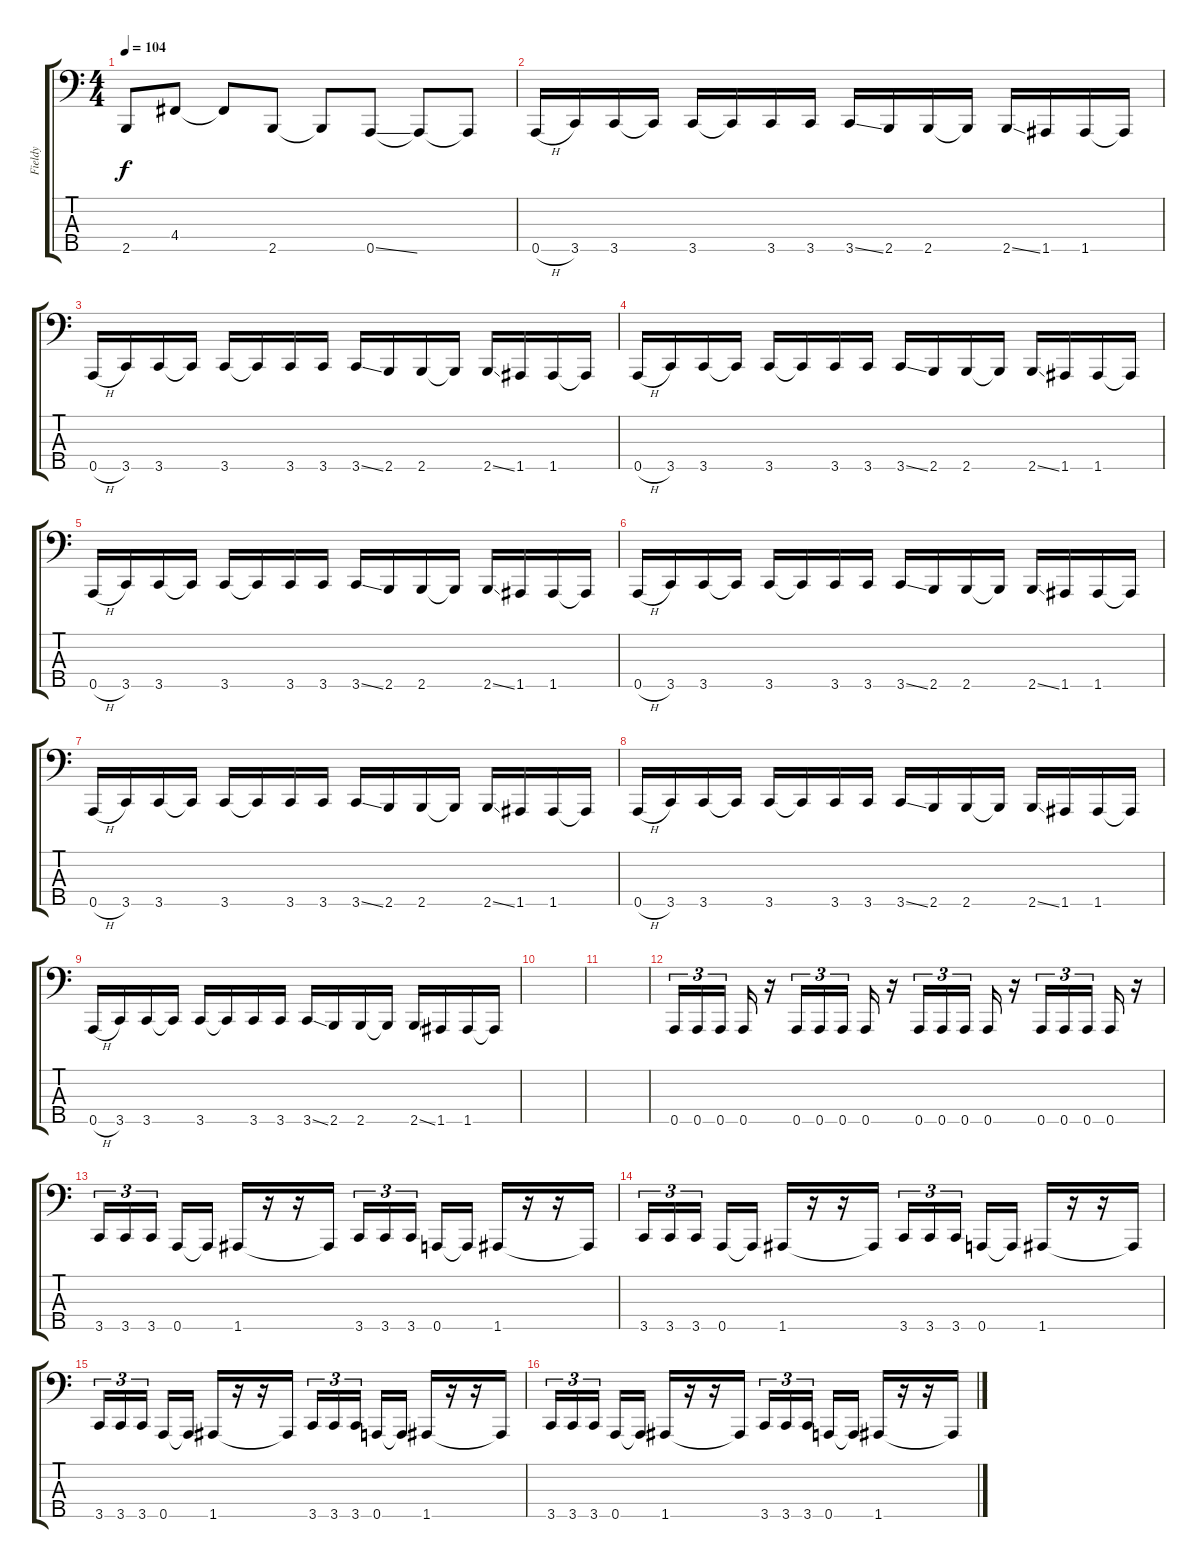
\track ("Fieldy" "Fieldy") {instrument slapbass1}
\staff {score tabs}
\tuning (F2 C2 G1 D1 A0) {hide}
\ts (4 4)
\tempo 104
\clef f4
\ks c
2.5.8{dy f} 4.4.8 4.4{t}.8 2.5.8 2.5{t}.8 0.5{ss}.8 0.5{t}.8 0.5{t}.8 |
0.5{h}.16{instrument slapbass1} 3.5.16 3.5.16 3.5{t}.16 3.5.16 3.5{t}.16 3.5.16 3.5.16 3.5{ss}.16 2.5.16 2.5.16 2.5{t}.16 2.5{ss}.16 1.5.16 1.5.16 1.5{t}.16 |
0.5{h}.16 3.5.16 3.5.16 3.5{t}.16 3.5.16 3.5{t}.16 3.5.16 3.5.16 3.5{ss}.16 2.5.16 2.5.16 2.5{t}.16 2.5{ss}.16 1.5.16 1.5.16 1.5{t}.16 |
0.5{h}.16 3.5.16 3.5.16 3.5{t}.16 3.5.16 3.5{t}.16 3.5.16 3.5.16 3.5{ss}.16 2.5.16 2.5.16 2.5{t}.16 2.5{ss}.16 1.5.16 1.5.16 1.5{t}.16 |
0.5{h}.16 3.5.16 3.5.16 3.5{t}.16 3.5.16 3.5{t}.16 3.5.16 3.5.16 3.5{ss}.16 2.5.16 2.5.16 2.5{t}.16 2.5{ss}.16 1.5.16 1.5.16 1.5{t}.16 |
0.5{h}.16 3.5.16 3.5.16 3.5{t}.16 3.5.16 3.5{t}.16 3.5.16 3.5.16 3.5{ss}.16 2.5.16 2.5.16 2.5{t}.16 2.5{ss}.16 1.5.16 1.5.16 1.5{t}.16 |
0.5{h}.16 3.5.16 3.5.16 3.5{t}.16 3.5.16 3.5{t}.16 3.5.16 3.5.16 3.5{ss}.16 2.5.16 2.5.16 2.5{t}.16 2.5{ss}.16 1.5.16 1.5.16 1.5{t}.16 |
0.5{h}.16 3.5.16 3.5.16 3.5{t}.16 3.5.16 3.5{t}.16 3.5.16 3.5.16 3.5{ss}.16 2.5.16 2.5.16 2.5{t}.16 2.5{ss}.16 1.5.16 1.5.16 1.5{t}.16 |
0.5{h}.16 3.5.16 3.5.16 3.5{t}.16 3.5.16 3.5{t}.16 3.5.16 3.5.16 3.5{ss}.16 2.5.16 2.5.16 2.5{t}.16 2.5{ss}.16 1.5.16 1.5.16 1.5{t}.16 |
|
|
0.5.16{tu (3 2)} 0.5.16{tu (3 2)} 0.5.16{tu (3 2)} 0.5.16 r.16 0.5.16{tu (3 2)} 0.5.16{tu (3 2)} 0.5.16{tu (3 2)} 0.5.16 r.16 0.5.16{tu (3 2)} 0.5.16{tu (3 2)} 0.5.16{tu (3 2)} 0.5.16 r.16 0.5.16{tu (3 2)} 0.5.16{tu (3 2)} 0.5.16{tu (3 2)} 0.5.16 r.16 |
3.5.16{tu (3 2)} 3.5.16{tu (3 2)} 3.5.16{tu (3 2)} 0.5.16 0.5{t}.16 1.5.16 r.16 r.16 1.5{t}.16 3.5.16{tu (3 2)} 3.5.16{tu (3 2)} 3.5.16{tu (3 2)} 0.5.16 0.5{t}.16 1.5.16 r.16 r.16 1.5{t}.16 |
3.5.16{tu (3 2)} 3.5.16{tu (3 2)} 3.5.16{tu (3 2)} 0.5.16 0.5{t}.16 1.5.16 r.16 r.16 1.5{t}.16 3.5.16{tu (3 2)} 3.5.16{tu (3 2)} 3.5.16{tu (3 2)} 0.5.16 0.5{t}.16 1.5.16 r.16 r.16 1.5{t}.16 |
3.5.16{tu (3 2)} 3.5.16{tu (3 2)} 3.5.16{tu (3 2)} 0.5.16 0.5{t}.16 1.5.16 r.16 r.16 1.5{t}.16 3.5.16{tu (3 2)} 3.5.16{tu (3 2)} 3.5.16{tu (3 2)} 0.5.16 0.5{t}.16 1.5.16 r.16 r.16 1.5{t}.16 |
3.5.16{tu (3 2)} 3.5.16{tu (3 2)} 3.5.16{tu (3 2)} 0.5.16 0.5{t}.16 1.5.16 r.16 r.16 1.5{t}.16 3.5.16{tu (3 2)} 3.5.16{tu (3 2)} 3.5.16{tu (3 2)} 0.5.16 0.5{t}.16 1.5.16 r.16 r.16 1.5{t}.16
